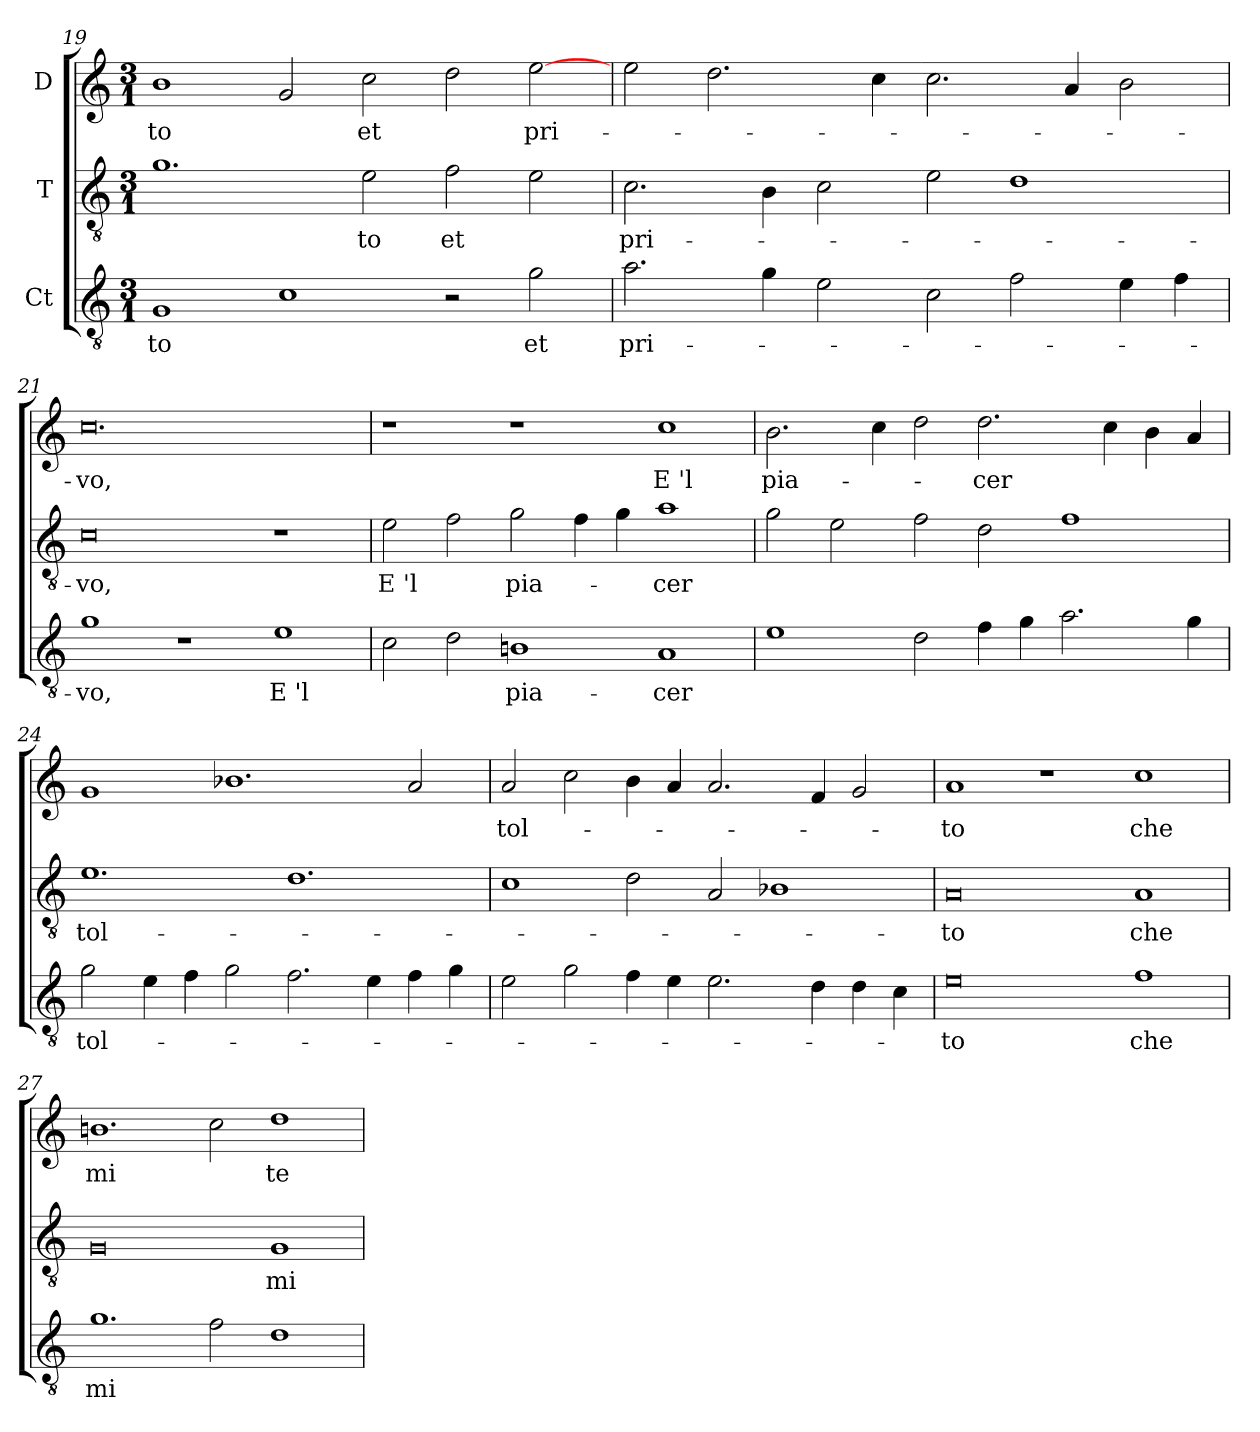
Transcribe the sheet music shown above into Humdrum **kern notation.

**kern	**text	**kern	**text	**kern	**text
*part3	*part3	*part2	*part2	*part1	*part1
*staff3	*staff3	*staff2	*staff2	*staff1	*staff1
*I"Ct	*	*I"T	*	*I"D	*
!!LO:LB:g=z
*clefGv2	*	*clefGv2	*	*clefG2	*
*ITrd7c12	*	*ITrd7c12	*	*	*
*k[]	*	*k[]	*	*k[]	*
*C:	*	*C:	*	*C:	*
*M3/1	*	*M3/1	*	*M3/1	*
=19	=19	=19	=19	=19	=19
!	!LO:LY:b:color=#000000	!	!	!	!
!	!	!	!	!	!LO:LY:b:color=#000000
1GGi/	-to	1.Gi\	.	1bi/	-to
1Ci\	.	.	.	2gi/	.
!	!	!	!LO:LY:b:color=#000000	!	!
!	!	!	!	!	!LO:LY:b:color=#000000
.	.	2Ei\	-to	2cci\	et
!	!	!	!LO:LY:b:color=#000000	!	!
2r	.	2Fi\	et	2ddi\	.
!	!LO:LY:b:color=#000000	!	!	!	!
!	!	!	!	!	!LO:LY:b:color=#000000
2Gi\	et	2Ei\	.	[2eei\	pri-
=20	=20	=20	=20	=20	=20
!	!LO:LY:b:color=#000000	!	!	!	!
!	!	!	!LO:LY:b:color=#000000	!	!
2.Ai\	pri-	2.Ci\	pri-	2eei\	.
.	.	.	.	2.ddi\	.
4Gi\	.	4BBi\	.	.	.
2Ei\	.	2Ci\	.	.	.
.	.	.	.	4cci\	.
2Ci\	.	2Ei\	.	2.cci\	.
2Fi\	.	1Di\	.	.	.
.	.	.	.	4ai/	.
4Ei\	.	.	.	2bi\	.
4Fi\	.	.	.	.	.
=21	=21	=21	=21	=21	=21
!	!LO:LY:b:color=#000000	!	!	!	!
!	!	!	!LO:LY:b:color=#000000	!	!
!	!	!	!	!	!LO:LY:b:color=#000000
1Gi\	-vo,	0Ci\	-vo,	0.cci\	-vo,
1r	.	.	.	.	.
!	!LO:LY:b:color=#000000	!	!	!	!
1Ei\	E 'l	1r	.	.	.
=22	=22	=22	=22	=22	=22
!	!	!	!LO:LY:b:color=#000000	!	!
2Ci\	.	2Ei\	E 'l	1r	.
2Di\	.	2Fi\	.	.	.
!	!LO:LY:b:color=#000000	!	!	!	!
!	!	!	!LO:LY:b:color=#000000	!	!
1BBni/	pia-	2Gi\	pia-	1r	.
.	.	4Fi\	.	.	.
.	.	4Gi\	.	.	.
!	!LO:LY:b:color=#000000	!	!	!	!
!	!	!	!LO:LY:b:color=#000000	!	!
!	!	!	!	!	!LO:LY:b:color=#000000
1AAi/	-cer	1Ai\	-cer	1cci\	E 'l
=23	=23	=23	=23	=23	=23
!	!	!	!	!	!LO:LY:b:color=#000000
1Ei\	.	2Gi\	.	2.bi\	pia-
.	.	2Ei\	.	.	.
.	.	.	.	4cci\	.
2Di\	.	2Fi\	.	2ddi\	.
!	!	!	!	!	!LO:LY:b:color=#000000
4Fi\	.	2Di\	.	2.ddi\	-cer
4Gi\	.	.	.	.	.
2.Ai\	.	1Fi\	.	.	.
.	.	.	.	4cci\	.
.	.	.	.	4bi\	.
4Gi\	.	.	.	4ai/	.
!!LO:LB:g=z
=24	=24	=24	=24	=24	=24
!	!LO:LY:b:color=#000000	!	!	!	!
!	!	!	!LO:LY:b:color=#000000	!	!
2Gi\	tol-	1.Ei\	tol-	1gi/	.
4Ei\	.	.	.	.	.
4Fi\	.	.	.	.	.
2Gi\	.	.	.	1.b-Xi/	.
2.Fi\	.	1.Di\	.	.	.
4Ei\	.	.	.	.	.
4Fi\	.	.	.	2ai/	.
4Gi\	.	.	.	.	.
=25	=25	=25	=25	=25	=25
!	!	!	!	!	!LO:LY:b:color=#000000
2Ei\	.	1Ci\	.	2ai/	tol-
2Gi\	.	.	.	2cci\	.
4Fi\	.	2Di\	.	4bi\	.
4Ei\	.	.	.	4ai/	.
2.Ei\	.	2AAi/	.	2.ai/	.
.	.	1BB-Xi/	.	.	.
4Di\	.	.	.	4fi/	.
4Di\	.	.	.	2gi/	.
4Ci\	.	.	.	.	.
=26	=26	=26	=26	=26	=26
!	!LO:LY:b:color=#000000	!	!	!	!
!	!	!	!LO:LY:b:color=#000000	!	!
!	!	!	!	!	!LO:LY:b:color=#000000
0Ei\	-to	0AAi/	-to	1ai/	-to
.	.	.	.	1r	.
!	!LO:LY:b:color=#000000	!	!	!	!
!	!	!	!LO:LY:b:color=#000000	!	!
!	!	!	!	!	!LO:LY:b:color=#000000
1Fi\	che	1AAi/	che	1cci\	che
=27	=27	=27	=27	=27	=27
!	!LO:LY:b:color=#000000	!	!	!	!
!	!	!	!	!	!LO:LY:b:color=#000000
1.Gi\	mi	0GGi/	.	1.bni/	mi
2Fi\	.	.	.	2cci\	.
!	!	!	!LO:LY:b:color=#000000	!	!
!	!	!	!	!	!LO:LY:b:color=#000000
1Di\	.	1GGi/	mi	1ddi\	te-
=	=	=	=	=	=
*-	*-	*-	*-	*-	*-
